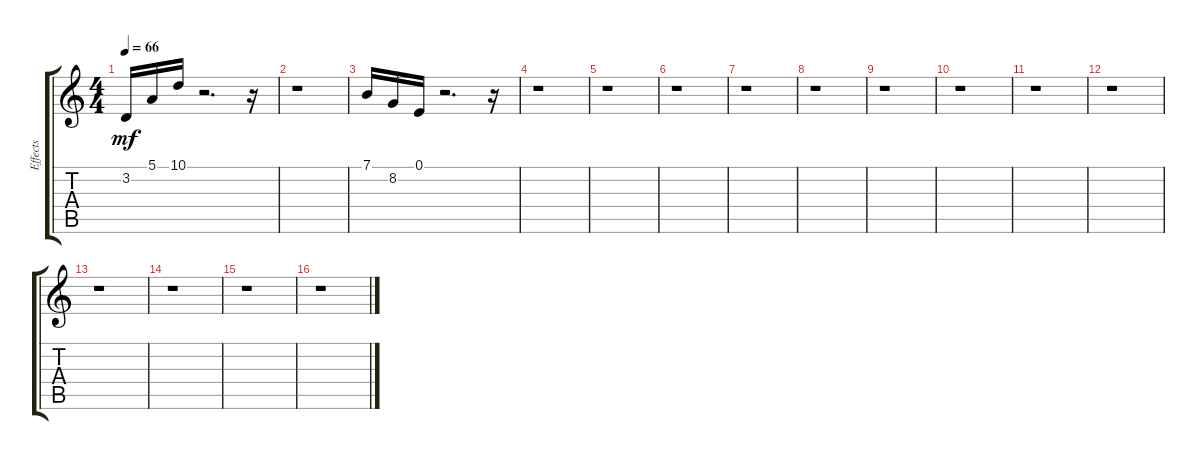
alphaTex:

\track ("Effects" "Effects") {instrument pad1newage}
\staff {score tabs}
\tuning (E4 B3 G3 D3 A2 E2) {hide}
\ts (4 4)
\tempo 66
\clef g2
\ks c
3.2.16{dy mf} 5.1.16 10.1.16 r.2{d} r.16 |
r.1 |
7.1.16 8.2.16 0.1.16 r.2{d} r.16 |
r.1 |
r.1 |
r.1 |
r.1 |
r.1 |
r.1 |
r.1 |
r.1 |
r.1 |
r.1 |
r.1 |
r.1 |
r.1
